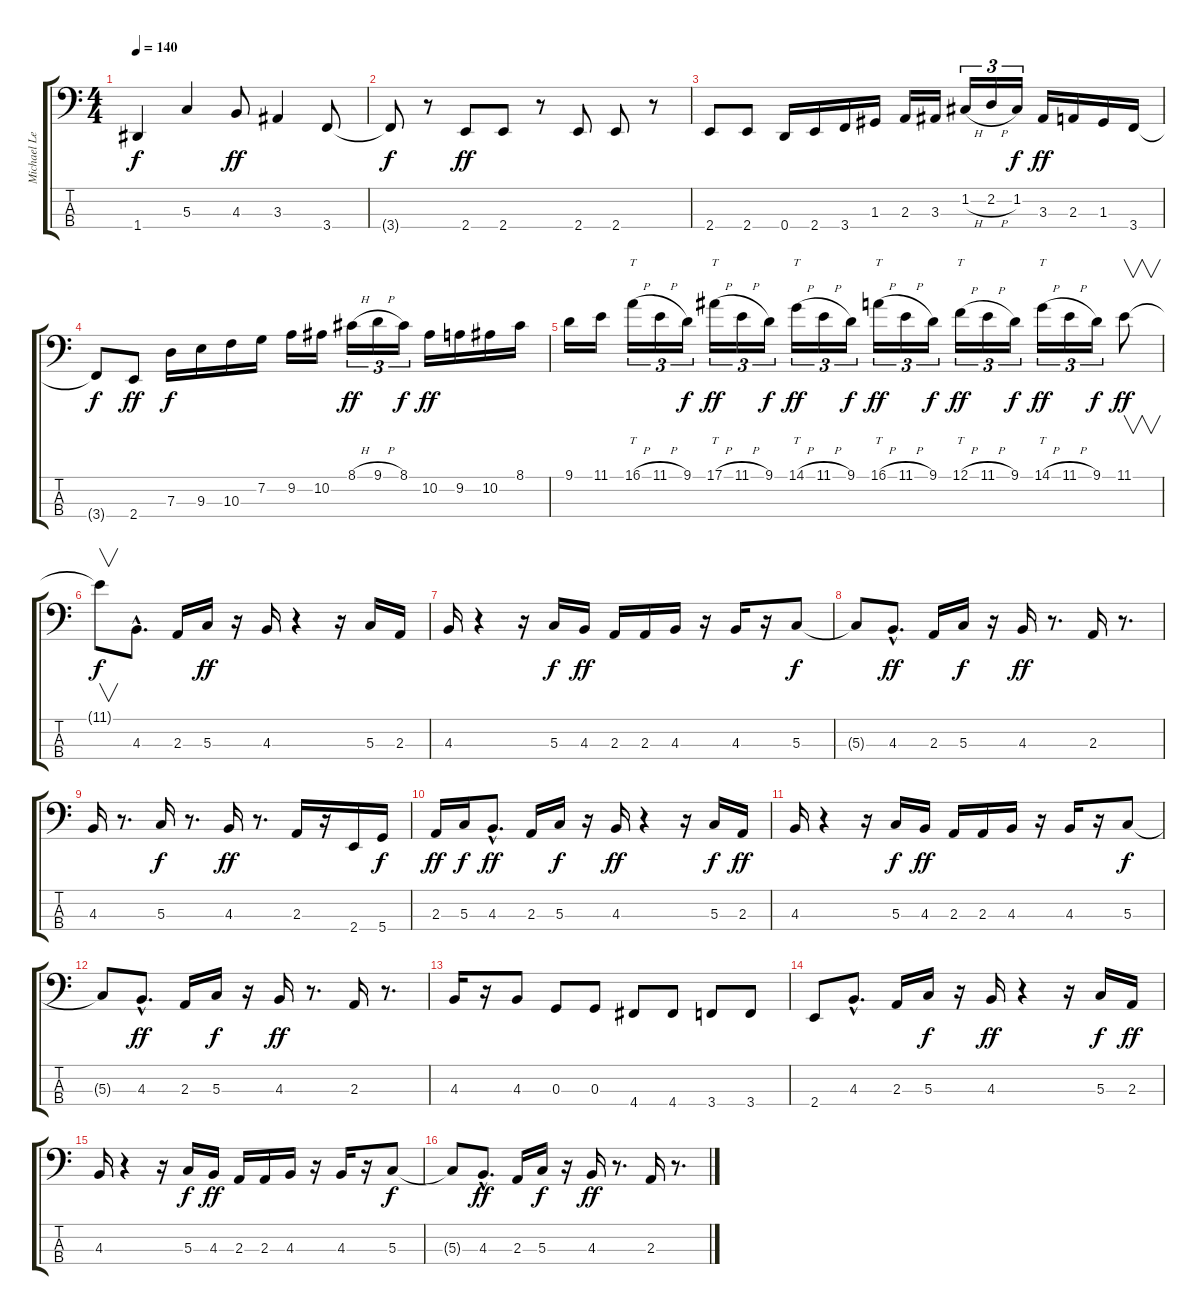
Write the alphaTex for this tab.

\track ("Michael LePond" "Michael Le") {instrument electricbassfinger}
\staff {score tabs}
\tuning (F2 C2 G1 D1) {hide}
\ts (4 4)
\tempo 140
\clef f4
\ks c
1.4{t}.4{dy f} 5.3.4 4.3.8{dy ff} 3.3.4 3.4.8 |
3.4{t}.8{dy f} r.8 2.4.8{dy ff} 2.4.8 r.8 2.4.8 2.4.8 r.8 |
2.4.8 2.4.8 0.4.16 2.4.16 3.4.16 1.3.16 2.3.16 3.3.16 1.2{h}.16{tu (3 2)} 2.2{h}.16{tu (3 2)} 1.2.16{tu (3 2) dy f} 3.3.16{dy ff} 2.3.16 1.3.16 3.4.16 |
3.4{t}.8{dy f} 2.4.8{dy ff} 7.3.16{dy f} 9.3.16 10.3.16 7.2.16 9.2.16 10.2.16 8.1{h}.16{tu (3 2) dy ff} 9.1{h}.16{tu (3 2)} 8.1.16{tu (3 2) dy f} 10.2.16{dy ff} 9.2.16 10.2.16 8.1.16 |
9.1.16 11.1.16 16.1{h}.16{tt tu (3 2)} 11.1{h}.16{tu (3 2)} 9.1.16{tu (3 2) dy f} 17.1{h}.16{tt tu (3 2) dy ff} 11.1{h}.16{tu (3 2)} 9.1.16{tu (3 2) dy f} 14.1{h}.16{tt tu (3 2) dy ff} 11.1{h}.16{tu (3 2)} 9.1.16{tu (3 2) dy f} 16.1{h}.16{tt tu (3 2) dy ff} 11.1{h}.16{tu (3 2)} 9.1.16{tu (3 2) dy f} 12.1{h}.16{tt tu (3 2) dy ff} 11.1{h}.16{tu (3 2)} 9.1.16{tu (3 2) dy f} 14.1{h}.16{tt tu (3 2) dy ff} 11.1{h}.16{tu (3 2)} 9.1.16{tu (3 2) dy f} 11.1.8{v dy ff} |
11.1{t}.8{v dy f} 4.3{hac}.8{d} 2.3.16 5.3.16{dy ff} r.16 4.3.16 r.4 r.16 5.3.16 2.3.16 |
4.3.16 r.4 r.16 5.3.16{dy f} 4.3.16{dy ff} 2.3.16 2.3.16 4.3.16 r.16 4.3.16 r.16 5.3.8{dy f} |
5.3{t}.8 4.3{hac}.8{d dy ff} 2.3.16 5.3.16{dy f} r.16 4.3.16{dy ff} r.8{d} 2.3.16 r.8{d} |
4.3.16 r.8{d} 5.3.16{dy f} r.8{d} 4.3.16{dy ff} r.8{d} 2.3.16 r.16 2.4.16 5.4.16{dy f} |
2.3.16{dy ff} 5.3.16{dy f} 4.3{hac}.8{d dy ff} 2.3.16 5.3.16{dy f} r.16 4.3.16{dy ff} r.4 r.16 5.3.16{dy f} 2.3.16{dy ff} |
4.3.16 r.4 r.16 5.3.16{dy f} 4.3.16{dy ff} 2.3.16 2.3.16 4.3.16 r.16 4.3.16 r.16 5.3.8{dy f} |
5.3{t}.8 4.3{hac}.8{d dy ff} 2.3.16 5.3.16{dy f} r.16 4.3.16{dy ff} r.8{d} 2.3.16 r.8{d} |
4.3.16 r.16 4.3.8 0.3.8 0.3.8 4.4.8 4.4.8 3.4.8 3.4.8 |
2.4.8 4.3{hac}.8{d} 2.3.16 5.3.16{dy f} r.16 4.3.16{dy ff} r.4 r.16 5.3.16{dy f} 2.3.16{dy ff} |
4.3.16 r.4 r.16 5.3.16{dy f} 4.3.16{dy ff} 2.3.16 2.3.16 4.3.16 r.16 4.3.16 r.16 5.3.8{dy f} |
5.3{t}.8 4.3{hac}.8{d dy ff} 2.3.16 5.3.16{dy f} r.16 4.3.16{dy ff} r.8{d} 2.3.16 r.8{d}
